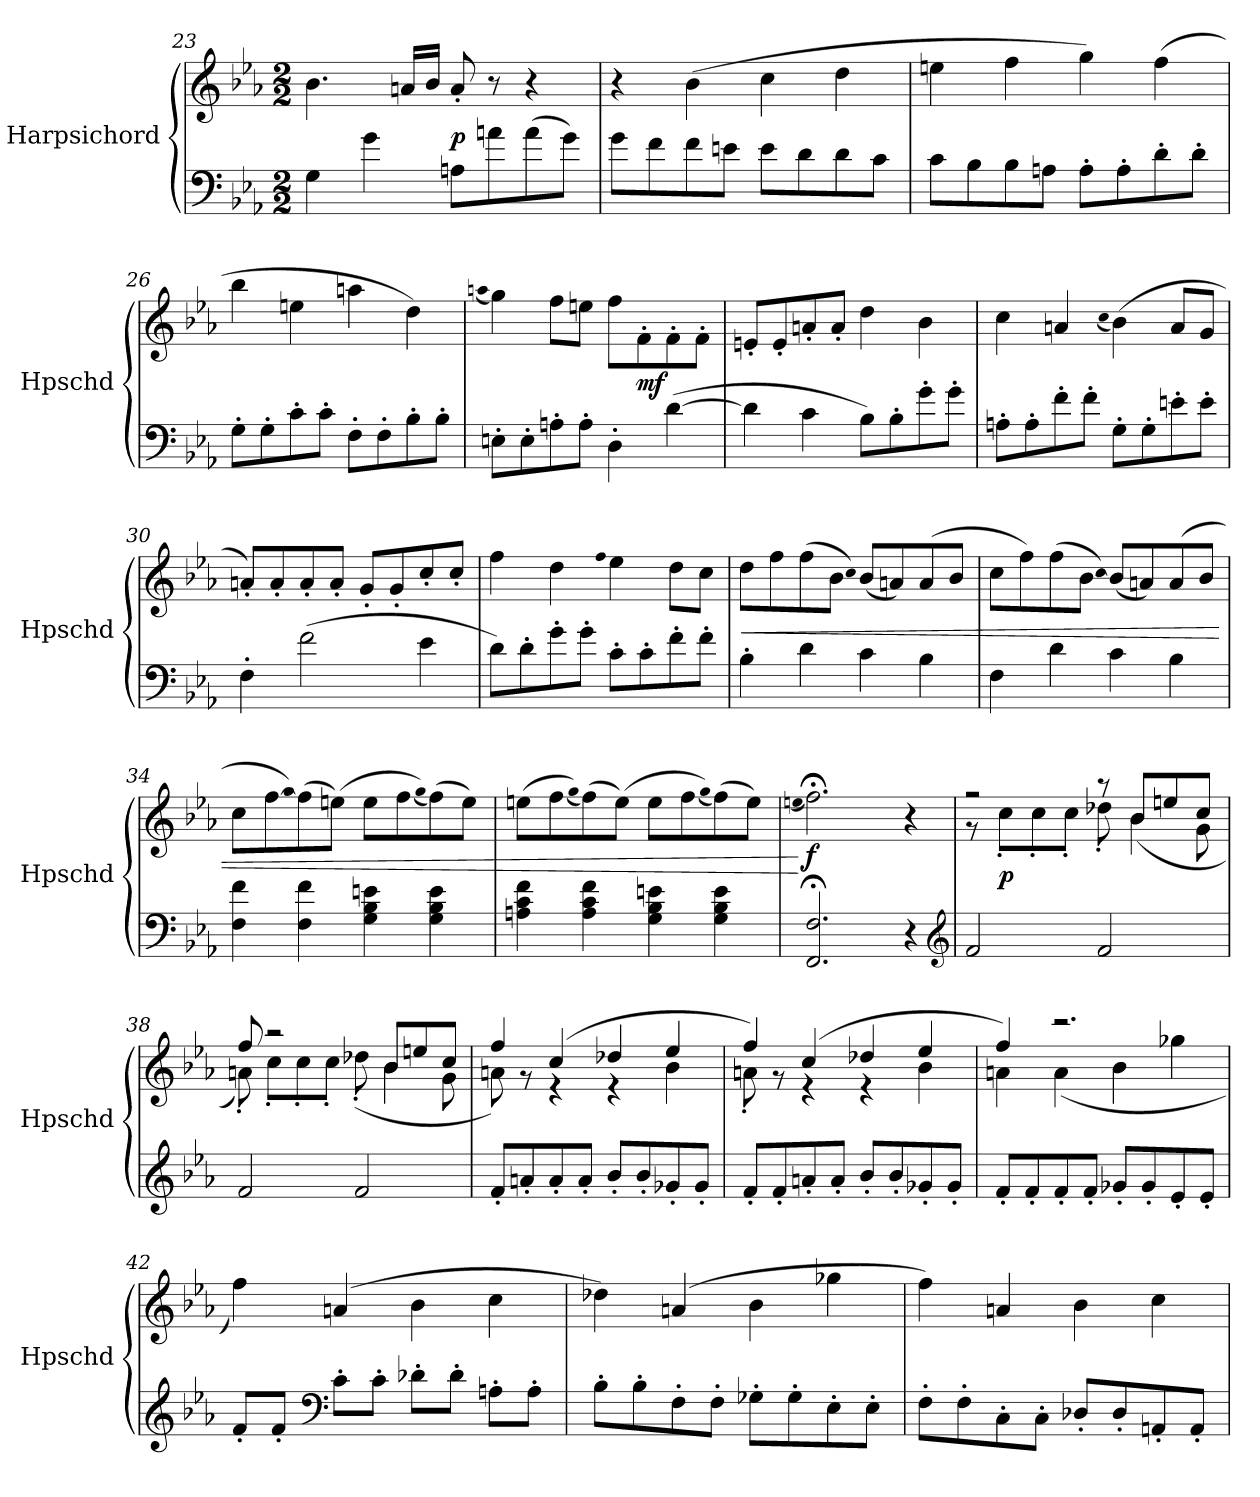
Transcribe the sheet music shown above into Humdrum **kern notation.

**kern	**kern	**dynam
*part1	*part1	*part1
*staff2	*staff1	*staff1/2
*I"Harpsichord	*	*
*I'Hpschd	*	*
*clefF4	*clefG2	*
*k[b-e-a-]	*k[b-e-a-]	*
*E-:	*E-:	*
*M2/2	*M2/2	*
=23	=23	=23
4G	4.b-	.
4g	.	.
.	16anLL	.
.	16b-JJ	.
8AnL	8a'	p
8an	8r	.
(8a	4r	.
8gJ)	.	.
=24	=24	=24
8gL	4r	.
8f	.	.
8f	(4b-	.
8enJ	.	.
8eL	4cc	.
8d	.	.
8d	4dd	.
8cJ	.	.
=25	=25	=25
8cL	4een	.
8B-	.	.
8B-	4ff	.
8AnJ	.	.
8A'L	4gg)	.
8A'	.	.
8d'	(4ff	.
8d'J	.	.
=26	=26	=26
8G'L	4bb-	.
8G'	.	.
8c'	4een	.
8c'J	.	.
8F'L	4aan	.
8F'	.	.
8B-'	4dd)	.
8B-'J	.	.
=27	=27	=27
.	(qaan	.
8En'L	4gg)	.
8E'	.	.
8An'	8ffL	.
8A'J	8eenJ	.
4D'	8ffL	.
.	8f'	mf
([4d	8f'	.
.	8f'J	.
=28	=28	=28
4d]	8en'L	.
.	8e'	.
4c	8an'	.
.	8a'J	.
8B-L)	4dd	.
8B-'	.	.
8g'	4b-	.
8g'J	.	.
=29	=29	=29
8An'L	4cc	.
8A'	.	.
8f'	4an	.
8f'J	.	.
.	(qcc	.
8G'L	(4b-)	.
8G'	.	.
8en'	8aL	.
8e'J	8gJ	.
=30	=30	=30
4F'	8an'L)	.
.	8a'	.
(2f	8a'	.
.	8a'J	.
.	8g'L	.
.	8g'	.
4e-	8cc'	.
.	8cc'J	.
=31	=31	=31
8dL)	4ff	.
8d'	.	.
8g'	4dd	.
8g'J	.	.
.	qff	.
8c'L	4ee-	.
8c'	.	.
8f'	8ddL	.
8f'J	8ccJ	.
=32	=32	=32
4B-'	8ddL	<
.	8ff	.
4d	(8ff	.
.	8b-J	.
.	qcc)	.
4c	(8b-L	.
.	8an)	.
4B-	(8a	.
.	8b-J	.
=33	=33	=33
4F	8ccL	.
.	8ff)	.
4d	(8ff	.
.	[8b-J	.
.	qcc)	.
4c	(8b-L]	.
.	8an)	.
4B-	(8a	.
.	8b-J	.
=34	=34	=34
4F 4f	8ccL	.
.	[8ff	.
.	qgg)	.
4F 4f	(8ff]	.
.	(8eenJ)	.
4G 4B- 4en	8eeL	.
.	8ff	.
.	(qgg)	.
4G 4B- 4e	(8ff)	.
.	8eeJ)	.
=35	=35	=35
4An 4c 4f	(8eenL	.
.	8ff	.
.	(qgg)	.
4A 4c 4f	(8ff)	.
.	(8eeJ)	.
4G 4B- 4en	8eeL	.
.	8ff	.
.	(qgg)	.
4G 4B- 4e	(8ff)	.
.	8eeJ)	.
=36	=36	=36
.	(qeen	.
2.FF;< 2.F;<	2.ff;<)	[ f
4r	4r	.
*clefG2	*	*
=37	=37	=37
*	*^	*
2f	2r	8r	.
.	.	8cc'L	p
.	.	8cc'	.
.	.	8cc'J	.
2f	8r	8dd-X'	.
.	8b-L	(4b-	.
.	8een	.	.
.	8ccJ	8g	.
=38	=38	=38	=38
2f	8ff	8an')	.
.	2r	8cc'L	.
.	.	8cc'	.
.	.	8cc'J	.
2f	.	(8dd-X'	.
.	8b-L	4b-	.
.	8een	.	.
.	8ccJ	8g	.
=39	=39	=39	=39
8f'L	4ff	8an)	.
8an'	.	8r	.
8a'	(4cc	4r	.
8a'J	.	.	.
8b-'L	4dd-X	4r	.
8b-'	.	.	.
8g-X'	4ee-	4b-	.
8g-'J	.	.	.
=40	=40	=40	=40
8f'L	4ff)	8an'	.
8f'	.	8r	.
8an'	(4cc	4r	.
8a'J	.	.	.
8b-'L	4dd-X	4r	.
8b-'	.	.	.
8g-X'	4ee-	4b-	.
8g-'J	.	.	.
=41	=41	=41	=41
8f'L	4ff)	4an	.
8f'	.	.	.
8f'	2.r	(4a	.
8f'J	.	.	.
8g-X'L	.	4b-	.
8g-'	.	.	.
8e-'	.	4gg-X	.
8e-'J	.	.	.
*	*v	*v	*
=42	=42	=42
8f'L	4ff)	.
8f'J	.	.
*clefF4	*	*
8c'L	(4an	.
8c'J	.	.
8d-X'L	4b-	.
8d-'J	.	.
8An'L	4cc	.
8A'J	.	.
=43	=43	=43
8B-'L	4dd-X)	.
8B-'	.	.
8F'	(4an	.
8F'J	.	.
8G-X'L	4b-	.
8G-'	.	.
8E-'	4gg-X	.
8E-'J	.	.
=44	=44	=44
8F'L	4ff)	.
8F'	.	.
8C'	4an	.
8C'J	.	.
8D-X'L	4b-	.
8D-'	.	.
8AAn'	4cc	.
8AA'J	.	.
=	=	=
*-	*-	*-
